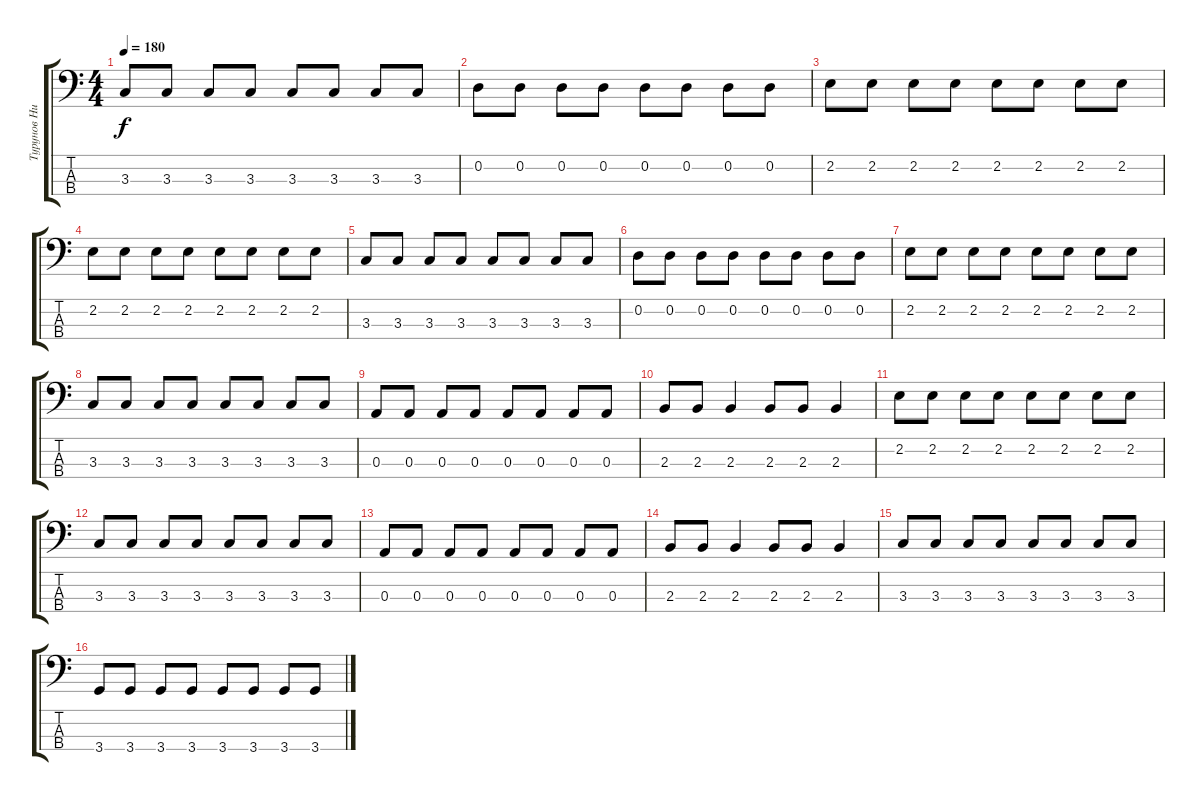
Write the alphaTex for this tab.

\track ("Турунов Николай" "Турунов Ни") {instrument electricbasspick}
\staff {score tabs}
\tuning (G2 D2 A1 E1) {hide}
\ts (4 4)
\tempo 180
\clef f4
\ks c
3.3.8{dy f} 3.3.8 3.3.8 3.3.8 3.3.8 3.3.8 3.3.8 3.3.8 |
0.2.8 0.2.8 0.2.8 0.2.8 0.2.8 0.2.8 0.2.8 0.2.8 |
2.2.8 2.2.8 2.2.8 2.2.8 2.2.8 2.2.8 2.2.8 2.2.8 |
2.2.8 2.2.8 2.2.8 2.2.8 2.2.8 2.2.8 2.2.8 2.2.8 |
3.3.8 3.3.8 3.3.8 3.3.8 3.3.8 3.3.8 3.3.8 3.3.8 |
0.2.8 0.2.8 0.2.8 0.2.8 0.2.8 0.2.8 0.2.8 0.2.8 |
2.2.8 2.2.8 2.2.8 2.2.8 2.2.8 2.2.8 2.2.8 2.2.8 |
3.3.8 3.3.8 3.3.8 3.3.8 3.3.8 3.3.8 3.3.8 3.3.8 |
0.3.8 0.3.8 0.3.8 0.3.8 0.3.8 0.3.8 0.3.8 0.3.8 |
2.3.8 2.3.8 2.3.4 2.3.8 2.3.8 2.3.4 |
2.2.8 2.2.8 2.2.8 2.2.8 2.2.8 2.2.8 2.2.8 2.2.8 |
3.3.8 3.3.8 3.3.8 3.3.8 3.3.8 3.3.8 3.3.8 3.3.8 |
0.3.8 0.3.8 0.3.8 0.3.8 0.3.8 0.3.8 0.3.8 0.3.8 |
2.3.8 2.3.8 2.3.4 2.3.8 2.3.8 2.3.4 |
3.3.8 3.3.8 3.3.8 3.3.8 3.3.8 3.3.8 3.3.8 3.3.8 |
3.4.8 3.4.8 3.4.8 3.4.8 3.4.8 3.4.8 3.4.8 3.4.8
